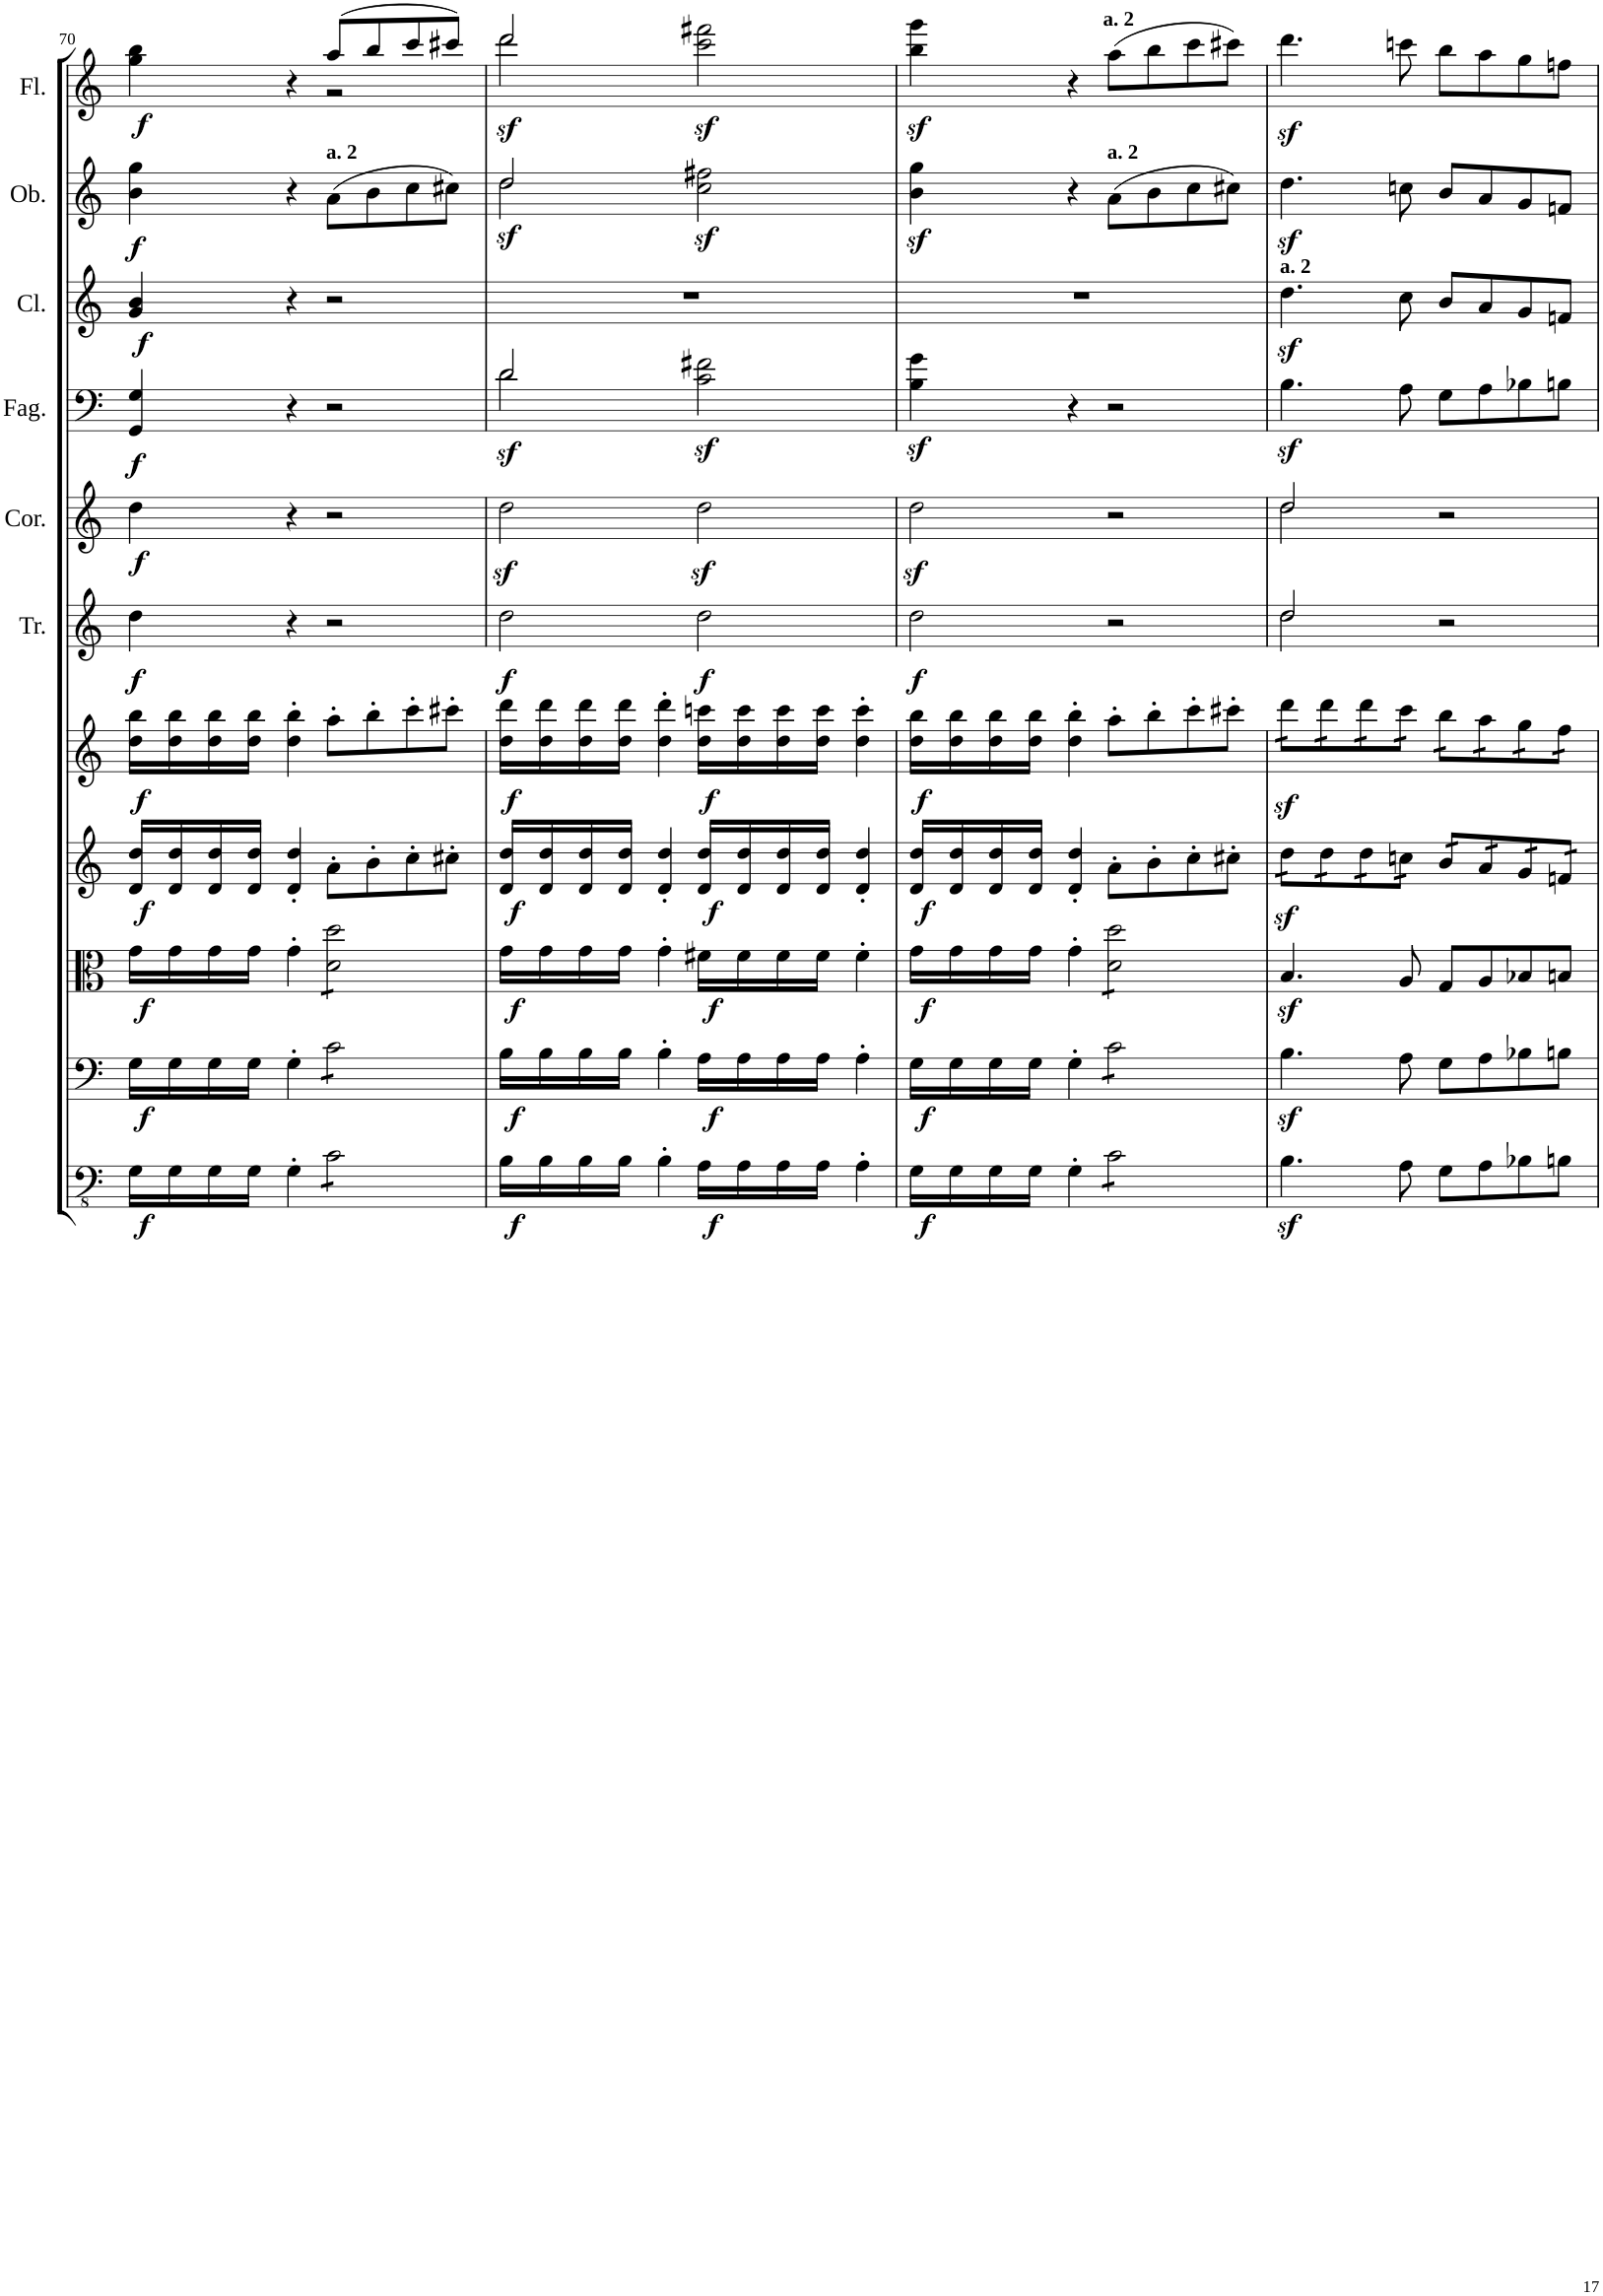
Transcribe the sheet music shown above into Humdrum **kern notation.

**kern	**dynam	**kern	**dynam	**kern	**dynam	**kern	**dynam	**kern	**dynam	**kern	**dynam	**kern	**dynam	**kern	**dynam	**kern	**dynam	**kern	**dynam	**kern	**dynam
*part11	*part11	*part10	*part10	*part9	*part9	*part8	*part8	*part7	*part7	*part6	*part6	*part5	*part5	*part4	*part4	*part3	*part3	*part2	*part2	*part1	*part1
*staff11	*staff11	*staff10	*staff10	*staff9	*staff9	*staff8	*staff8	*staff7	*staff7	*staff6	*staff6	*staff5	*staff5	*staff4	*staff4	*staff3	*staff3	*staff2	*staff2	*staff1	*staff1
*I"Contrabasso	*	*I"Violoncello	*	*I"Viola	*	*I"Violino II	*	*I"Violino I	*	*I"Trombe in C	*	*I"Corni in C	*	*I"Fagotti	*	*I"Clarinetti in C	*	*I"Oboi	*	*I"Flauti	*
*	*	*	*	*	*	*	*	*	*	*I'Tr.	*	*I'Cor.	*	*I'Fag.	*	*I'Cl.	*	*I'Ob.	*	*I'Fl.	*
!!LO:PB:g=z
*clefFv4	*	*clefF4	*	*clefC3	*	*clefG2	*	*clefG2	*	*clefG2	*	*clefG2	*	*clefF4	*	*clefG2	*	*clefG2	*	*clefG2	*
*	*	*	*	*	*	*	*	*	*	*Trd1c2	*	*Trd7c12	*	*	*	*Trd1c2	*	*	*	*	*
*k[]	*	*k[]	*	*k[]	*	*k[]	*	*k[]	*	*k[]	*	*k[]	*	*k[]	*	*k[]	*	*k[]	*	*k[]	*
*M2/2	*	*M2/2	*	*M2/2	*	*M2/2	*	*M2/2	*	*M2/2	*	*M2/2	*	*M2/2	*	*M2/2	*	*M2/2	*	*M2/2	*
*met(c|)	*	*met(c|)	*	*met(c|)	*	*met(c|)	*	*met(c|)	*	*met(c|)	*	*met(c|)	*	*met(c|)	*	*met(c|)	*	*met(c|)	*	*met(c|)	*
=70	=70	=70	=70	=70	=70	=70	=70	=70	=70	=70	=70	=70	=70	=70	=70	=70	=70	=70	=70	=70	=70
*	*	*	*	*	*	*	*	*	*	*	*	*	*	*	*	*	*	*	*	*^	*
!	!LO:DY:b	!	!LO:DY:b	!	!LO:DY:b	!	!LO:DY:b	!	!LO:DY:b	!	!LO:DY:b	!	!LO:DY:b	!	!LO:DY:b	!	!LO:DY:b	!	!LO:DY:b	!	!	!LO:DY:b
16GG\LL	f	16G\LL	f	16g\LL	f	16d/ 16dd/LL	f	16dd\ 16bb\LL	f	4dd\	f	4dd\	f	4GG/ 4G/	f	4g/ 4b/	f	4b\ 4gg\	f	4gg\ 4bb\	2ryy	f
16GG\	.	16G\	.	16g\	.	16d/ 16dd/	.	16dd\ 16bb\	.	.	.	.	.	.	.	.	.	.	.	.	.	.
16GG\	.	16G\	.	16g\	.	16d/ 16dd/	.	16dd\ 16bb\	.	.	.	.	.	.	.	.	.	.	.	.	.	.
16GG\JJ	.	16G\JJ	.	16g\JJ	.	16d/ 16dd/JJ	.	16dd\ 16bb\JJ	.	.	.	.	.	.	.	.	.	.	.	.	.	.
4GG'\	.	4G'\	.	4g'\	.	4d/' 4dd/'	.	4dd\' 4bb\'	.	4r	.	4r	.	4r	.	4r	.	4r	.	4r	.	.
!	!	!	!	!	!	!	!	!	!	!	!	!	!	!	!	!	!	!LO:TX:a:B:t=a. 2	!	!	!	!
*tremolo	*	*	*	*	*	*	*	*	*	*	*	*	*	*	*	*	*	*	*	*	*	*
*	*	*tremolo	*	*	*	*	*	*	*	*	*	*	*	*	*	*	*	*	*	*	*	*
*	*	*	*	*tremolo	*	*	*	*	*	*	*	*	*	*	*	*	*	*	*	*	*	*
8C\L	.	8c\L	.	8d\ 8dd\L	.	8a'\L	.	8aa'\L	.	2r	.	2r	.	2r	.	2r	.	(8a\L	.	(8aa/L	2r	.
8C\	.	8c\	.	8d\ 8dd\	.	8b'\	.	8bb'\	.	.	.	.	.	.	.	.	.	8b\	.	8bb/	.	.
8C\	.	8c\	.	8d\ 8dd\	.	8cc'\	.	8ccc'\	.	.	.	.	.	.	.	.	.	8cc\	.	8ccc/	.	.
8C\J	.	8c\J	.	8d\ 8dd\J	.	8cc#X'\J	.	8ccc#X'\J	.	.	.	.	.	.	.	.	.	8cc#X\J)	.	8ccc#X/J)	.	.
*	*	*	*	*Xtremolo	*	*	*	*	*	*	*	*	*	*	*	*	*	*	*	*	*	*
*	*	*Xtremolo	*	*	*	*	*	*	*	*	*	*	*	*	*	*	*	*	*	*	*	*
*Xtremolo	*	*	*	*	*	*	*	*	*	*	*	*	*	*	*	*	*	*	*	*	*	*
=71	=71	=71	=71	=71	=71	=71	=71	=71	=71	=71	=71	=71	=71	=71	=71	=71	=71	=71	=71	=71	=71	=71
*	*	*	*	*	*	*	*	*	*	*	*	*	*	*^	*	*	*	*^	*	*	*	*
!	!LO:DY:b	!	!LO:DY:b	!	!LO:DY:b	!	!LO:DY:b	!	!LO:DY:b	!	!LO:DY:b	!	!	!	!	!LO:DY:b	!	!	!	!	!LO:DY:b	!	!	!LO:DY:b
16BB\LL	f	16B\LL	f	16g\LL	f	16d/ 16dd/LL	f	16dd\ 16ddd\LL	f	2dd\	f	2ddz<^\	.	2d^/	2d\	sf	1r	.	2dd^/	2dd\	sf	2ddd^/	2ddd\	sf
16BB\	.	16B\	.	16g\	.	16d/ 16dd/	.	16dd\ 16ddd\	.	.	.	.	.	.	.	.	.	.	.	.	.	.	.	.
16BB\	.	16B\	.	16g\	.	16d/ 16dd/	.	16dd\ 16ddd\	.	.	.	.	.	.	.	.	.	.	.	.	.	.	.	.
16BB\JJ	.	16B\JJ	.	16g\JJ	.	16d/ 16dd/JJ	.	16dd\ 16ddd\JJ	.	.	.	.	.	.	.	.	.	.	.	.	.	.	.	.
4BB'\	.	4B'\	.	4g'\	.	4d/' 4dd/'	.	4dd\' 4ddd\'	.	.	.	.	.	.	.	.	.	.	.	.	.	.	.	.
!	!LO:DY:b	!	!LO:DY:b	!	!LO:DY:b	!	!LO:DY:b	!	!LO:DY:b	!	!LO:DY:b	!	!	!	!	!LO:DY:b	!	!	!	!	!LO:DY:b	!	!	!LO:DY:b
16AA\LL	f	16A\LL	f	16f#X\LL	f	16d/ 16dd/LL	f	16dd\ 16cccn\LL	f	2dd\	f	2ddz<^\	.	2c\^ 2f#X\^	2ryy	sf	.	.	2cc\^ 2ff#X\^	2ryy	sf	2ccc\^ 2fff#X\^	2ryy	sf
16AA\	.	16A\	.	16f#\	.	16d/ 16dd/	.	16dd\ 16ccc\	.	.	.	.	.	.	.	.	.	.	.	.	.	.	.	.
16AA\	.	16A\	.	16f#\	.	16d/ 16dd/	.	16dd\ 16ccc\	.	.	.	.	.	.	.	.	.	.	.	.	.	.	.	.
16AA\JJ	.	16A\JJ	.	16f#\JJ	.	16d/ 16dd/JJ	.	16dd\ 16ccc\JJ	.	.	.	.	.	.	.	.	.	.	.	.	.	.	.	.
4AA'\	.	4A'\	.	4f#'\	.	4d/' 4dd/'	.	4dd\' 4ccc\'	.	.	.	.	.	.	.	.	.	.	.	.	.	.	.	.
*	*	*	*	*	*	*	*	*	*	*	*	*	*	*	*	*	*	*	*v	*v	*	*	*	*
*	*	*	*	*	*	*	*	*	*	*	*	*	*	*v	*v	*	*	*	*	*	*v	*v	*
=72	=72	=72	=72	=72	=72	=72	=72	=72	=72	=72	=72	=72	=72	=72	=72	=72	=72	=72	=72	=72	=72
!	!LO:DY:b	!	!LO:DY:b	!	!LO:DY:b	!	!LO:DY:b	!	!LO:DY:b	!	!LO:DY:b	!	!	!	!	!	!	!	!	!	!
16GG\LL	f	16G\LL	f	16g\LL	f	16d/ 16dd/LL	f	16dd\ 16bb\LL	f	2dd\	f	2ddz<^\	.	4B\z<^ 4g\z<^	.	1r	.	4b\z<^ 4gg\z<^	.	4bb\z<^ 4ggg\z<^	.
16GG\	.	16G\	.	16g\	.	16d/ 16dd/	.	16dd\ 16bb\	.	.	.	.	.	.	.	.	.	.	.	.	.
16GG\	.	16G\	.	16g\	.	16d/ 16dd/	.	16dd\ 16bb\	.	.	.	.	.	.	.	.	.	.	.	.	.
16GG\JJ	.	16G\JJ	.	16g\JJ	.	16d/ 16dd/JJ	.	16dd\ 16bb\JJ	.	.	.	.	.	.	.	.	.	.	.	.	.
4GG'\	.	4G'\	.	4g'\	.	4d/' 4dd/'	.	4dd\' 4bb\'	.	.	.	.	.	4r	.	.	.	4r	.	4r	.
!	!	!	!	!	!	!	!	!	!	!	!	!	!	!	!	!	!	!	!	!LO:TX:a:B:t=a. 2	!
!	!	!	!	!	!	!	!	!	!	!	!	!	!	!	!	!	!	!LO:TX:a:B:t=a. 2	!	!	!
*tremolo	*	*	*	*	*	*	*	*	*	*	*	*	*	*	*	*	*	*	*	*	*
*	*	*tremolo	*	*	*	*	*	*	*	*	*	*	*	*	*	*	*	*	*	*	*
*	*	*	*	*tremolo	*	*	*	*	*	*	*	*	*	*	*	*	*	*	*	*	*
8C\L	.	8c\L	.	8d\ 8dd\L	.	8a'\L	.	8aa'\L	.	2r	.	2r	.	2r	.	.	.	(8a\L	.	(8aa\L	.
8C\	.	8c\	.	8d\ 8dd\	.	8b'\	.	8bb'\	.	.	.	.	.	.	.	.	.	8b\	.	8bb\	.
8C\	.	8c\	.	8d\ 8dd\	.	8cc'\	.	8ccc'\	.	.	.	.	.	.	.	.	.	8cc\	.	8ccc\	.
8C\J	.	8c\J	.	8d\ 8dd\J	.	8cc#X'\J	.	8ccc#X'\J	.	.	.	.	.	.	.	.	.	8cc#X\J)	.	8ccc#X\J)	.
*	*	*	*	*Xtremolo	*	*	*	*	*	*	*	*	*	*	*	*	*	*	*	*	*
*	*	*Xtremolo	*	*	*	*	*	*	*	*	*	*	*	*	*	*	*	*	*	*	*
*Xtremolo	*	*	*	*	*	*	*	*	*	*	*	*	*	*	*	*	*	*	*	*	*
=73	=73	=73	=73	=73	=73	=73	=73	=73	=73	=73	=73	=73	=73	=73	=73	=73	=73	=73	=73	=73	=73
*	*	*	*	*	*	*	*	*	*	*^	*	*^	*	*	*	*	*	*	*	*	*
!	!	!	!	!	!	!	!	!	!	!	!	!	!	!	!	!	!	!LO:TX:a:B:t=a. 2	!	!	!	!	!
*	*	*	*	*	*	*tremolo	*	*	*	*	*	*	*	*	*	*	*	*	*	*	*	*	*
*	*	*	*	*	*	*	*	*tremolo	*	*	*	*	*	*	*	*	*	*	*	*	*	*	*
4.BBz<^\	.	4.Bz<^\	.	4.Bz<^/	.	16ddz<^\LL	.	16dddz<^\LL	.	2dd/	2dd\	.	2dd/	2dd\	.	4.Bz<^\	.	4.ddz<^\	.	4.ddz<^\	.	4.dddz<^\	.
.	.	.	.	.	.	16ddz<^\	.	16dddz<^\	.	.	.	.	.	.	.	.	.	.	.	.	.	.	.
.	.	.	.	.	.	16dd\	.	16ddd\	.	.	.	.	.	.	.	.	.	.	.	.	.	.	.
.	.	.	.	.	.	16dd\	.	16ddd\	.	.	.	.	.	.	.	.	.	.	.	.	.	.	.
.	.	.	.	.	.	16dd\	.	16ddd\	.	.	.	.	.	.	.	.	.	.	.	.	.	.	.
.	.	.	.	.	.	16dd\	.	16ddd\	.	.	.	.	.	.	.	.	.	.	.	.	.	.	.
8AA\	.	8A\	.	8A/	.	16ccn\	.	16ccc\	.	.	.	.	.	.	.	8A\	.	8cc\	.	8ccn\	.	8cccn\	.
.	.	.	.	.	.	16ccn\JJ	.	16ccc\JJ	.	.	.	.	.	.	.	.	.	.	.	.	.	.	.
8GG\L	.	8G\L	.	8G/L	.	16b/LL	.	16bb\LL	.	2r	2ryy	.	2r	2ryy	.	8G\L	.	8b/L	.	8b/L	.	8bb\L	.
.	.	.	.	.	.	16b/	.	16bb\	.	.	.	.	.	.	.	.	.	.	.	.	.	.	.
8AA\	.	8A\	.	8A/	.	16a/	.	16aa\	.	.	.	.	.	.	.	8A\	.	8a/	.	8a/	.	8aa\	.
.	.	.	.	.	.	16a/	.	16aa\	.	.	.	.	.	.	.	.	.	.	.	.	.	.	.
8BB-X\	.	8B-X\	.	8B-X/	.	16g/	.	16gg\	.	.	.	.	.	.	.	8B-X\	.	8g/	.	8g/	.	8gg\	.
.	.	.	.	.	.	16g/	.	16gg\	.	.	.	.	.	.	.	.	.	.	.	.	.	.	.
8BBn\J	.	8Bn\J	.	8Bn/J	.	16fn/	.	16ff\	.	.	.	.	.	.	.	8Bn\J	.	8fn/J	.	8fn/J	.	8ffn\J	.
.	.	.	.	.	.	16fn/JJ	.	16ff\JJ	.	.	.	.	.	.	.	.	.	.	.	.	.	.	.
*	*	*	*	*	*	*	*	*Xtremolo	*	*	*	*	*	*	*	*	*	*	*	*	*	*	*
*	*	*	*	*	*	*Xtremolo	*	*	*	*	*	*	*	*	*	*	*	*	*	*	*	*	*
*	*	*	*	*	*	*	*	*	*	*v	*v	*	*	*	*	*	*	*	*	*	*	*	*
*	*	*	*	*	*	*	*	*	*	*	*	*v	*v	*	*	*	*	*	*	*	*	*
=	=	=	=	=	=	=	=	=	=	=	=	=	=	=	=	=	=	=	=	=	=
*-	*-	*-	*-	*-	*-	*-	*-	*-	*-	*-	*-	*-	*-	*-	*-	*-	*-	*-	*-	*-	*-
